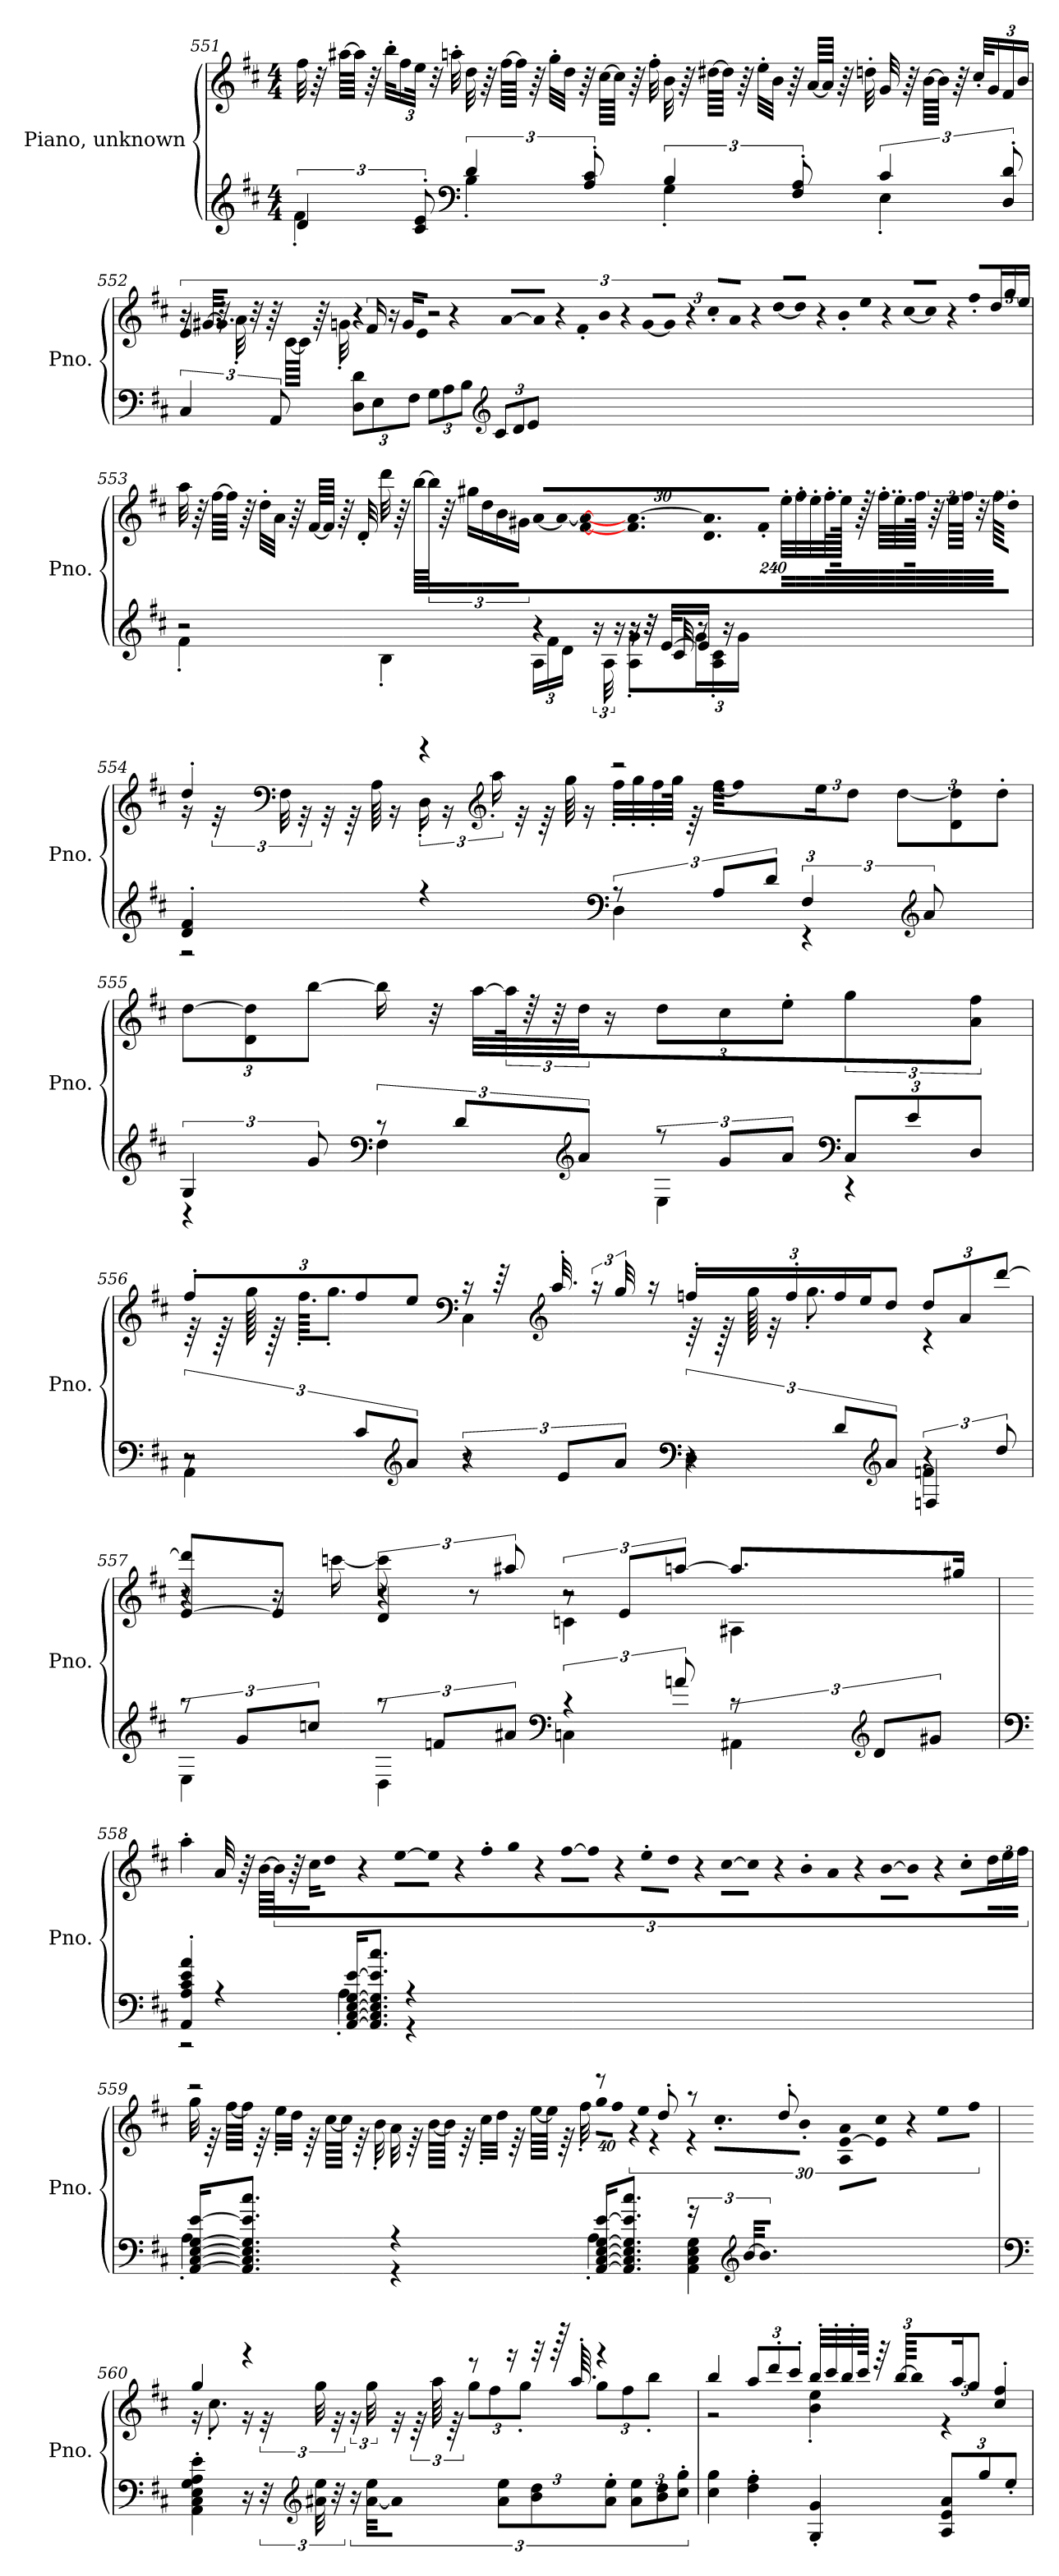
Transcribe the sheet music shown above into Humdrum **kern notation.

**kern	**kern
*part1	*part1
*staff2	*staff1
*I"Piano, unknown	*
*I'Pno.	*
!!LO:LB:g=z
*clefG2	*clefG2
*k[f#c#]	*k[f#c#]
*M4/4	*M4/4
=551	=551
*^	*
6d/	4f#'\	32ff#\
.	.	64r
.	.	[64aa#X\LLLL
.	.	64aa#\JJJJ]
.	.	64r
.	.	32bb'\KLL
*	*	*Xbrackettup
.	.	24ff#\
12c#/' 12e/'	.	48ee\JJk
.	.	32r
.	.	32aan'\
*clefF4	*	*
6d/	4B'\	32dd\
.	.	64r
.	.	[64ff#\LLLL
.	.	64ff#\JJJJ]
.	.	64r
.	.	32gg'\LLL
.	.	32dd\JJJ
.	.	64r
12A/' 12c#/'	.	.
.	.	[64cc#\LLLL
.	.	64cc#\JJJJ]
.	.	64r
.	.	32ff#'\
6B/	4G'\	32b\
.	.	64r
.	.	[64dd#X\LLLL
.	.	64dd#\JJJJ]
.	.	64r
.	.	32ee'\LLL
.	.	32b\JJJ
.	.	64r
12F#/' 12A/'	.	.
.	.	[64a/LLLL
.	.	64a/JJJJ]
.	.	64r
.	.	32ddn'\
6c#/	4E'\	32g/
.	.	64r
.	.	[64b\LLLL
.	.	64b\JJJJ]
.	.	64r
.	.	32cc#'/KLL
.	.	24g/
12D/' 12d/'	.	24f#/
.	.	24b/JJ
*v	*v	*
!!LO:LB:g=z
=552	=552
*	*brackettup
*	*^
*	*	*^
6C#/	24r	16r	4e/
.	[48g#X/KKL	.	.
.	8.g#/J]	32r	.
.	.	32a'\	.
.	.	32r	.
.	.	64r	.
12AA/	.	.	.
.	.	[64c#\LLLL	.
.	.	64c#\JJJJ]	.
.	.	64r	.
.	.	32gn'\	.
*Xbrackettup	*	*	*
12D\ 12d\L	24f#/	4r	4r
.	24r	.	.
12E\	24g/LL	.	.
.	32e/JJk	.	.
.	64r	.	.
12F#\J	.	.	.
.	[64a/LLLL	.	.
.	64a/JJJJ]	.	.
.	64r	.	.
.	32f#'/	.	.
12G\L	32b/	2r	2r
.	64r	.	.
.	[64g/LLLL	.	.
.	64g/JJJJ]	.	.
.	64r	.	.
12A\	.	.	.
.	32cc#'/LLL	.	.
.	32a/JJJ	.	.
.	64r	.	.
12B\J	.	.	.
.	[64dd/LLLL	.	.
.	64dd/JJJJ]	.	.
.	64r	.	.
.	32b'/	.	.
*clefG2	*	*	*
12c#/L	32ee/	.	.
.	64r	.	.
.	[64cc#/LLLL	.	.
.	64cc#/JJJJ]	.	.
.	64r	.	.
12d/	.	.	.
.	32ff#'/KLL	.	.
*	*Xbrackettup	*	*
.	24dd/	.	.
12e/J	24gg/	.	.
.	24ee/JJ	.	.
*	*v	*v	*v
!!LO:LB:g=z
=553	=553
*^	*
*	*^	*
2r	4f#'\	2r	32aa\
.	.	.	64r
.	.	.	[64ff#\LLLL
.	.	.	64ff#\JJJJ]
.	.	.	64r
.	.	.	32dd'\LLL
.	.	.	32a\JJJ
.	.	.	64r
.	.	.	[64f#/LLLL
.	.	.	64f#/JJJJ]
.	.	.	64r
.	.	.	32d'/
.	4B'\	.	32ddd\
.	.	.	64r
.	.	.	[64bb\LLLL
*	*	*	*brackettup
.	.	.	96bb\JJJJ]
.	.	.	96r
.	.	.	24gg#X\LL
*	*	*	*Xbrackettup
.	.	.	24dd\
.	.	.	24b\
.	.	.	24g#X\JJ
!	!	!	!LO:N:vis=16
4r	24A\LL	4r	[1920%137a/LL
.	24f#\	.	.
!	!	!	!LO:N:vis=64
.	.	.	960%17a/LL_
.	24d\JJ	.	.
!	!	!	!LO:N:vis=64
.	.	.	[960%17f#/ 960%17a/_J
.	.	.	1920ryy
!	!	!	!LO:N:vis=32.
.	.	.	1920%103f#/] 1920%103a/_
*	*brackettup	*	*
.	24r	.	.
!	!	!	!LO:N:vis=32.
.	.	.	1920%103d/ 1920%103a/]
.	48A\	.	.
.	16r	.	.
!	!	!	!LO:N:vis=32
.	.	.	640%23f#'/JJJ
16r	8A\' 8g\'L	16r	.
.	.	.	48ee'\LLL
.	.	.	48ff#'\
.	.	.	48ee'\
32r	.	32r	.
.	.	.	64.ff#'\L
.	.	.	128ee\JJJJk
[32e/KLL	.	32c#'/	.
.	.	.	128r
.	.	.	64.ff#'\LLLL
*	*Xbrackettup	*	*
16e/JJ]	24g\L	8r	.
.	.	.	64.ee'\
.	.	.	128ff#\JJJJk
*	*	*	*brackettup
.	.	.	96r
.	24A\' 24c#\'	.	.
.	.	.	96ee\LLLL
.	.	.	96ff#\JJJJ
16r	.	.	.
.	.	.	48r
.	24g\JJ	.	.
.	.	.	96ff#\KLLL
.	.	.	32dd'\JJJ
1920ryy	1920ryy	1920ryy	.
*	*v	*v	*
!!LO:PB:g=z
=554	=554	=554
*	*	*^
4d/' 4f#/'	2r	4dd'/	16r
.	.	.	48r
*	*	*clefF4	*
.	.	.	48F#\
.	.	.	48r
.	.	.	32r
.	.	.	64r
.	.	.	64A\
.	.	.	16r
4r	.	4r	24D'\
.	.	.	24r
*	*	*clefG2	*
.	.	.	24aa'\
.	.	.	32r
.	.	.	64r
.	.	.	64gg\
.	.	.	16r
*clefF4	*	*	*
*brackettup	*	*	*Xbrackettup
12r	4D\	2r	48ff#'\LLL
.	.	.	48gg'\
.	.	.	48ff#'\
*	*	*	*brackettup
.	.	.	96gg\JJJk
.	.	.	96r
12A/L	.	.	[96ff#\KLLL
.	.	.	32ff#\J]
*	*	*	*Xbrackettup
.	.	.	24ee\J
12d/J	.	.	12dd\J
6F#/	4r	.	[12dd\L
.	.	.	12d\ 12dd\]
*clefG2	*	*	*
12a/	.	.	12dd'\J
*	*	*v	*v
!!LO:LB:g=z
=555	=555	=555
6G/	4r	[12dd\L
.	.	12d\ 12dd\]
12g/	.	[12bb\J
*clefF4	*	*
12r	4F#\	16bb\]
.	.	32r
12d/L	.	.
.	.	[32aa\LLL
*	*	*brackettup
.	.	96aa\JJJk]
.	.	96r
.	.	48r
*clefG2	*	*
12a/J	.	48dd\
.	.	16r
*	*	*Xbrackettup
12r	4E\	12dd\L
12g/L	.	12cc#\
12a/J	.	12ee'\J
*clefF4	*	*
*Xbrackettup	*	*brackettup
12C#/L	4r	6gg\
12e/	.	.
12D/J	.	12a\ 12ff#\
*v	*v	*
!!LO:LB:g=z
=556	=556
*brackettup	*Xbrackettup
*^	*^
*	*^	*	*
12r	4AA\	2r	12ff#'/L	64r
.	.	.	.	128r
.	.	.	.	128gg\
.	.	.	.	128r
.	.	.	.	64.ff#'\KKKL
.	.	.	.	8.gg'\J
12c#/L	.	.	12ff#/	.
*clefG2	*	*	*	*
12a/J	.	.	12ee/J	.
*	*	*	*clefF4	*
12r	4r	.	16r	4C#\
.	.	.	64r	.
*	*	*	*clefG2	*
.	.	.	32.aa'/	.
12e/L	.	.	.	.
*	*	*	*brackettup	*
.	.	.	24r	.
12a/J	.	.	48gg/	.
.	.	.	16r	.
*clefF4	*	*	*	*
*	*	*	*Xbrackettup	*
12r	4D\	4r	24ffn'/LL	64r
.	.	.	.	128r
.	.	.	.	128gg\
.	.	.	.	32r
.	.	.	24ff'/	.
.	.	.	.	8.gg'\
12d/L	.	.	24ff/	.
.	.	.	24ee/J	.
*clefG2	*	*	*	*
12a/J	.	.	12dd/J	.
6r	4fn\	4Fn/	12dd/L	4r
.	.	.	12a/	.
12dd/	.	.	[12ddd/J	.
*	*v	*v	*	*
!!LO:LB:g=z
=557	=557	=557	=557
*	*	*	*^
12r	4E\	[8e/ 8ddd/]L	8r	4r
12g/L	.	.	.	.
.	.	8e/J]	16r	.
12ccn/J	.	.	.	.
.	.	.	[16cccn\	.
*	*	*brackettup	*	*
12r	4D\	6r	8ccc\]	4d/
12fn/L	.	.	.	.
.	.	.	8r	.
12a#X/J	.	12aa#X/	.	.
*clefF4	*	*	*	*
6r	4Cn\	12r	4cn\	2r
.	.	12e/L	.	.
12an/	.	[12aan/J	.	.
12r	4AA#X\	8.aa/L]	4A#X\	.
*clefG2	*	*	*	*
12d/L	.	.	.	.
12g#X/J	.	.	.	.
.	.	16gg#X/Jk	.	.
*	*	*v	*v	*v
!!LO:LB:g=z
=558	=558	=558
*clefF4	*	*
4AA/' 4A/' 4c#/' 4e/' 4a/'	2r	4aa'\
4r	.	32a/
.	.	64r
.	.	[64b\LLLL
.	.	96b\JJJJ]
.	.	96r
.	.	24cc#\LL
.	.	32dd\JJk
.	.	64r
.	.	[64ee\LLLL
.	.	64ee\JJJJ]
.	.	64r
.	.	32ff#'\
[16AA/ [16C#/ [16E/ [16G/ [16e/KL	4A'\	32gg\
.	.	64r
.	.	[64ff#\LLLL
8.AA/] 8.C#/] 8.E/] 8.G/] 8.e/] 8.cc#/J	.	64ff#\JJJJ]
.	.	64r
.	.	32ee'\LLL
.	.	32dd\JJJ
.	.	64r
.	.	[64cc#\LLLL
.	.	64cc#\JJJJ]
.	.	64r
.	.	32b'\
4r	4r	32a/
.	.	64r
.	.	[64b\LLLL
.	.	64b\JJJJ]
.	.	64r
.	.	32cc#'\KLL
*	*	*Xbrackettup
.	.	24dd\
.	.	24ee\
.	.	24ff#\JJ
!!LO:LB:g=z
=559	=559	=559
*	*	*^
[16AA/ [16C#/ [16E/ [16G/ [16e/KL	4A'\	2r	32gg\
.	.	.	64r
.	.	.	[64ff#\LLLL
8.AA/] 8.C#/] 8.E/] 8.G/] 8.e/] 8.cc#/J	.	.	64ff#\JJJJ]
.	.	.	64r
.	.	.	32ee'\LLL
.	.	.	32dd\JJJ
.	.	.	64r
.	.	.	[64cc#\LLLL
.	.	.	64cc#\JJJJ]
.	.	.	64r
.	.	.	32b'\
4r	4r	.	32a\
.	.	.	64r
.	.	.	[64b\LLLL
.	.	.	64b\JJJJ]
.	.	.	64r
.	.	.	32cc#'\LLL
.	.	.	32dd\JJJ
.	.	.	64r
.	.	.	[64ee\LLLL
.	.	.	64ee\JJJJ]
.	.	.	64r
.	.	.	32ff#'\
*	*	*	*brackettup
!	!	!	!LO:N:vis=32
[16AA/ [16C#/ [16E/ [16G/ [16e/KL	4A'\	8r	640%23gg\LLL
!	!	!	!LO:N:vis=32
.	.	.	640%23ff#\JJJ
8.AA/] 8.C#/] 8.E/] 8.G/] 8.e/] 8.cc#/J	.	.	.
!	!	!	!LO:N:vis=64
.	.	.	960%17r
!	!	!	!LO:N:vis=64
.	.	.	960%17ee\
!	!	!	!LO:N:vis=32
.	.	.	640%23r
.	.	8dd'/	.
!	!	!	!LO:N:vis=64
.	.	.	960%17r
!	!	!	!LO:N:vis=32.
.	.	.	1920%103cc#'\LLL
!	!	!	!LO:N:vis=32
.	.	.	640%23b'\JJJ
24r	4AA\ 4C#\ 4E\ 4G\	8r	.
.	.	.	20A\ [20e\ 20a\KL
*clefG2	*	*	*
[48b/KKL	.	.	.
.	.	.	10e\] 10cc#\J
8.b/J]	.	.	.
.	.	8dd'/	.
.	.	.	40r
.	.	.	40ee\KLL
.	.	.	20ff#\JJ
1920ryy	1920ryy	1920ryy	.
*v	*v	*	*
!!LO:PB:g=z	!!
=560	=560	=560
*clefF4	*	*
4AA\' 4C#\' 4E\' 4G\' 4A\' 4e\'	4gg/	16r
.	.	8.cc#'\
16r	4r	16r
48r	.	48r
*clefG2	*	*
48a#X\ 48ee\	.	48gg\
48r	.	48r
24r	.	24r
[48a#\ 48ee\KLL	.	48gg\
16a#\JJ]	.	32r
.	.	96r
.	.	96aa\
.	.	96r
*Xbrackettup	*	*Xbrackettup
12a#\ 12ee\L	8r	12gg\L
12b\ 12dd\	.	12ff#\
.	16r	.
12a#\' 12ee\'J	.	12gg'\J
.	32r	.
.	128r	.
.	64.aa'/	.
12a#\ 12ee\L	4r	12gg\L
12b\ 12dd\	.	12ff#\
12cc#\' 12gg\'J	.	12bb'\J
!!LO:LB:g=z	!!
=561	=561	=561
4cc#\ 4gg\	4bb/	2r
4dd\' 4ff#\'	12aa/L	.
.	12ddd'/	.
.	12ccc#'/J	.
4G/' 4g/'	48bb'/LLL	4b\' 4ee\'
.	48ccc#'/	.
.	48bb'/	.
*	*brackettup	*
.	96ccc#/JJJk	.
.	96r	.
.	[96bb/KLLL	.
.	32bb/J]	.
*	*Xbrackettup	*
.	24aa/J	.
.	12gg/J	.
12A/ 12e/ 12a/L	4cc#/' 4ff#/'	4r
12gg/	.	.
12ee'/J	.	.
*	*v	*v
=	=
*-	*-
